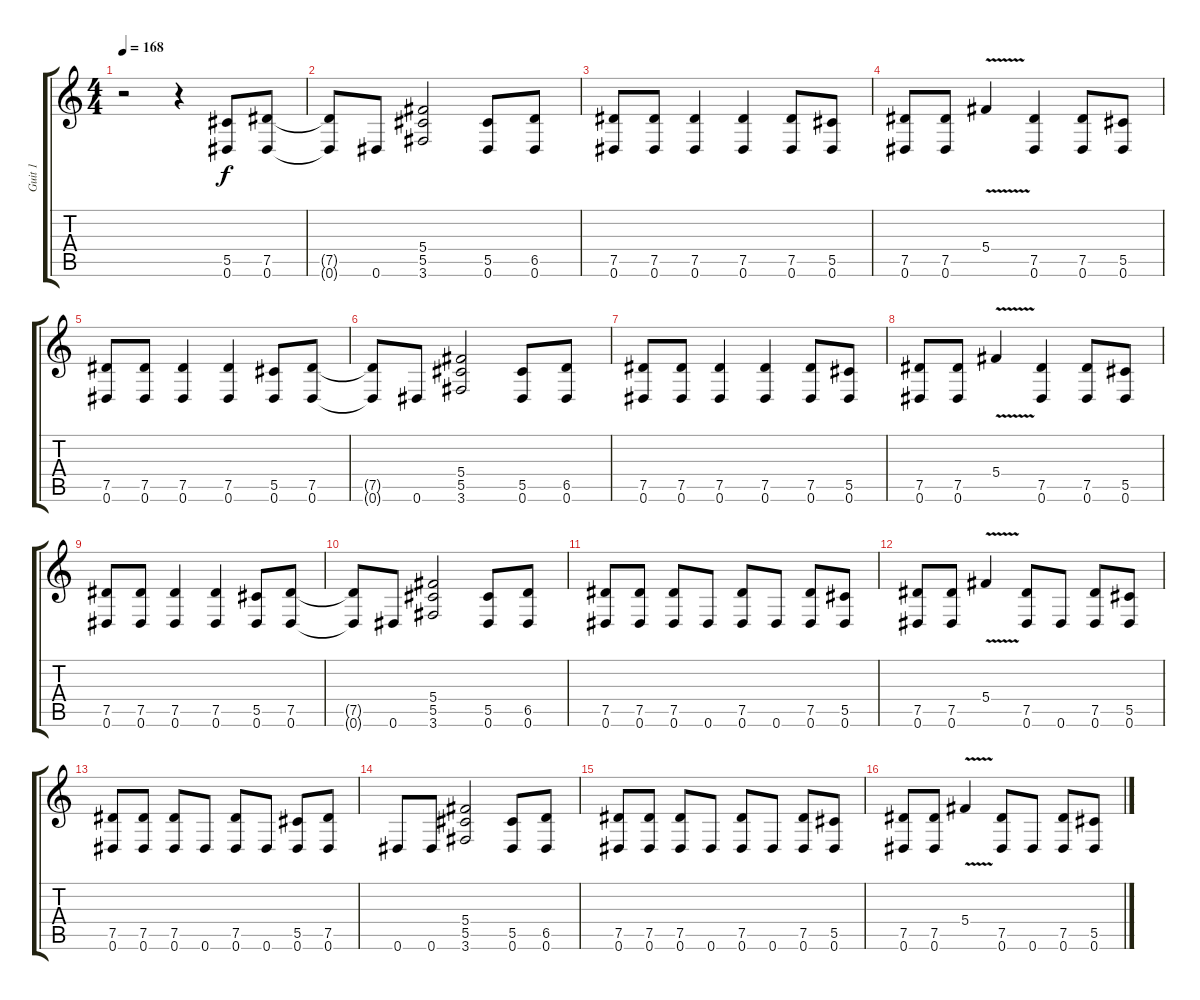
\track ("Guit 1" "Guit 1") {instrument distortionguitar}
\staff {score tabs}
\tuning (Eb4 Bb3 Gb3 Db3 Ab2 Eb2) {hide}
\ts (4 4)
\tempo 168
\clef g2
\ks c
r.2{dy f instrument distortionguitar} r.4 (5.5 0.6).8 (7.5 0.6).8 |
(7.5{t} 0.6{t}).8 0.6.8 (5.4 5.5 3.6).2 (5.5 0.6).8 (6.5 0.6).8 |
(7.5 0.6).8 (7.5 0.6).8 (7.5 0.6).4 (7.5 0.6).4 (7.5 0.6).8 (5.5 0.6).8 |
(7.5 0.6).8 (7.5 0.6).8 5.4{v}.4 (7.5 0.6).4 (7.5 0.6).8 (5.5 0.6).8 |
(7.5 0.6).8 (7.5 0.6).8 (7.5 0.6).4 (7.5 0.6).4 (5.5 0.6).8 (7.5 0.6).8 |
(7.5{t} 0.6{t}).8 0.6.8 (5.4 5.5 3.6).2 (5.5 0.6).8 (6.5 0.6).8 |
(7.5 0.6).8 (7.5 0.6).8 (7.5 0.6).4 (7.5 0.6).4 (7.5 0.6).8 (5.5 0.6).8 |
(7.5 0.6).8 (7.5 0.6).8 5.4{v}.4 (7.5 0.6).4 (7.5 0.6).8 (5.5 0.6).8 |
(7.5 0.6).8 (7.5 0.6).8 (7.5 0.6).4 (7.5 0.6).4 (5.5 0.6).8 (7.5 0.6).8 |
(7.5{t} 0.6{t}).8 0.6.8 (5.4 5.5 3.6).2 (5.5 0.6).8 (6.5 0.6).8 |
(7.5 0.6).8 (7.5 0.6).8 (7.5 0.6).8 0.6.8 (7.5 0.6).8 0.6.8 (7.5 0.6).8 (5.5 0.6).8 |
(7.5 0.6).8 (7.5 0.6).8 5.4{v}.4 (7.5 0.6).8 0.6.8 (7.5 0.6).8 (5.5 0.6).8 |
(7.5 0.6).8 (7.5 0.6).8 (7.5 0.6).8 0.6.8 (7.5 0.6).8 0.6.8 (5.5 0.6).8 (7.5 0.6).8 |
0.6.8 0.6.8 (5.4 5.5 3.6).2 (5.5 0.6).8 (6.5 0.6).8 |
(7.5 0.6).8 (7.5 0.6).8 (7.5 0.6).8 0.6.8 (7.5 0.6).8 0.6.8 (7.5 0.6).8 (5.5 0.6).8 |
(7.5 0.6).8 (7.5 0.6).8 5.4{v}.4 (7.5 0.6).8 0.6.8 (7.5 0.6).8 (5.5 0.6).8
